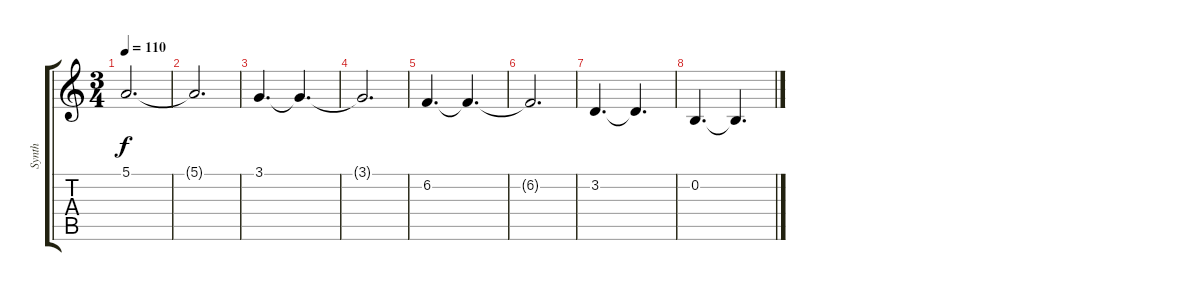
\track ("Synth" "Synth") {instrument synthstrings1}
\staff {score tabs}
\tuning (E4 B3 G3 D3 A2 E2) {hide}
\ts (3 4)
\tempo 110
\clef g2
\ks c
5.1.2{d dy f} |
5.1{t}.2{d} |
3.1.4{d} 3.1{t}.4{d} |
3.1{t}.2{d} |
6.2.4{d} 6.2{t}.4{d} |
6.2{t}.2{d} |
3.2.4{d} 3.2{t}.4{d} |
0.2.4{d} 0.2{t}.4{d}
